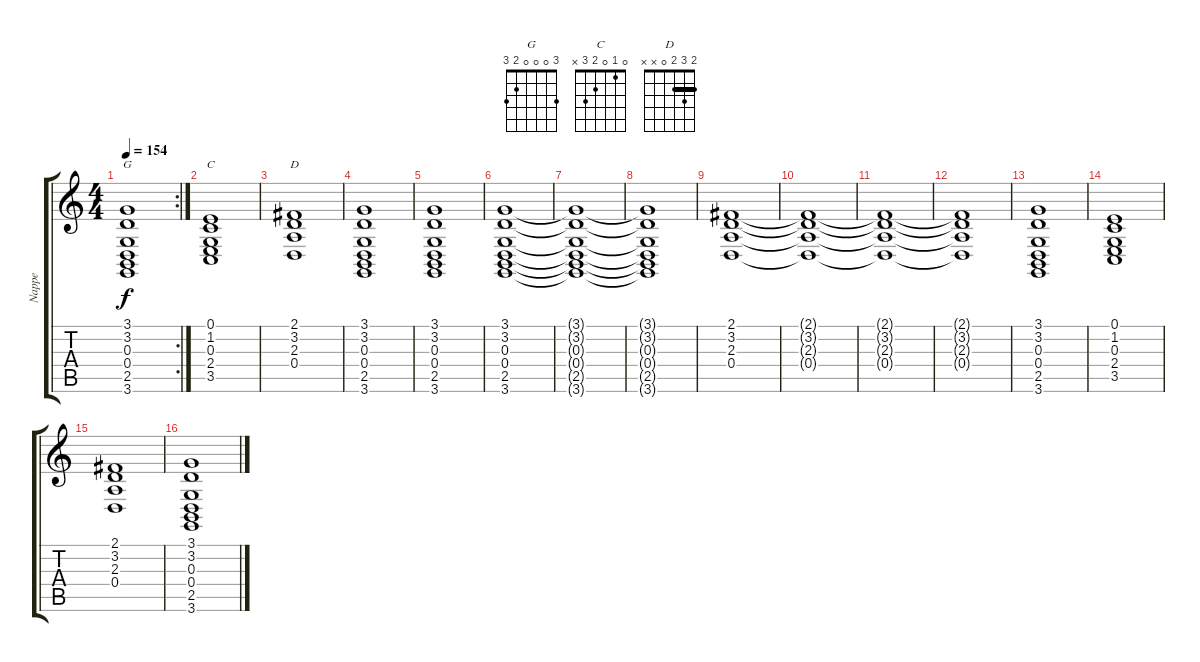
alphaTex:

\track ("Nappe" "Nappe") {instrument choiraahs}
\staff {score tabs}
\tuning (E4 B3 G3 D3 A2 E2) {hide}
\chord ("G" 3 0 0 0 2 3)
\chord ("C" 0 1 0 2 3 x)
\chord ("D" 2 3 2 0 x x) {barre 2}
\rc 2
\ts (4 4)
\tempo 154
\clef g2
\ks c
(3.1 3.2 0.3 0.4 2.5 3.6).1{ch "G" dy f} |
(0.1 1.2 0.3 2.4 3.5).1{ch "C"} |
(2.1 3.2 2.3 0.4).1{ch "D"} |
(3.1 3.2 0.3 0.4 2.5 3.6).1 |
(3.1 3.2 0.3 0.4 2.5 3.6).1 |
(3.1 3.2 0.3 0.4 2.5 3.6).1 |
(3.1{t} 3.2{t} 0.3{t} 0.4{t} 2.5{t} 3.6{t}).1 |
(3.1{t} 3.2{t} 0.3{t} 0.4{t} 2.5{t} 3.6{t}).1 |
(2.1 3.2 2.3 0.4).1 |
(2.1{t} 3.2{t} 2.3{t} 0.4{t}).1 |
(2.1{t} 3.2{t} 2.3{t} 0.4{t}).1 |
(2.1{t} 3.2{t} 2.3{t} 0.4{t}).1 |
(3.1 3.2 0.3 0.4 2.5 3.6).1 |
(0.1 1.2 0.3 2.4 3.5).1 |
(2.1 3.2 2.3 0.4).1 |
(3.1 3.2 0.3 0.4 2.5 3.6).1
